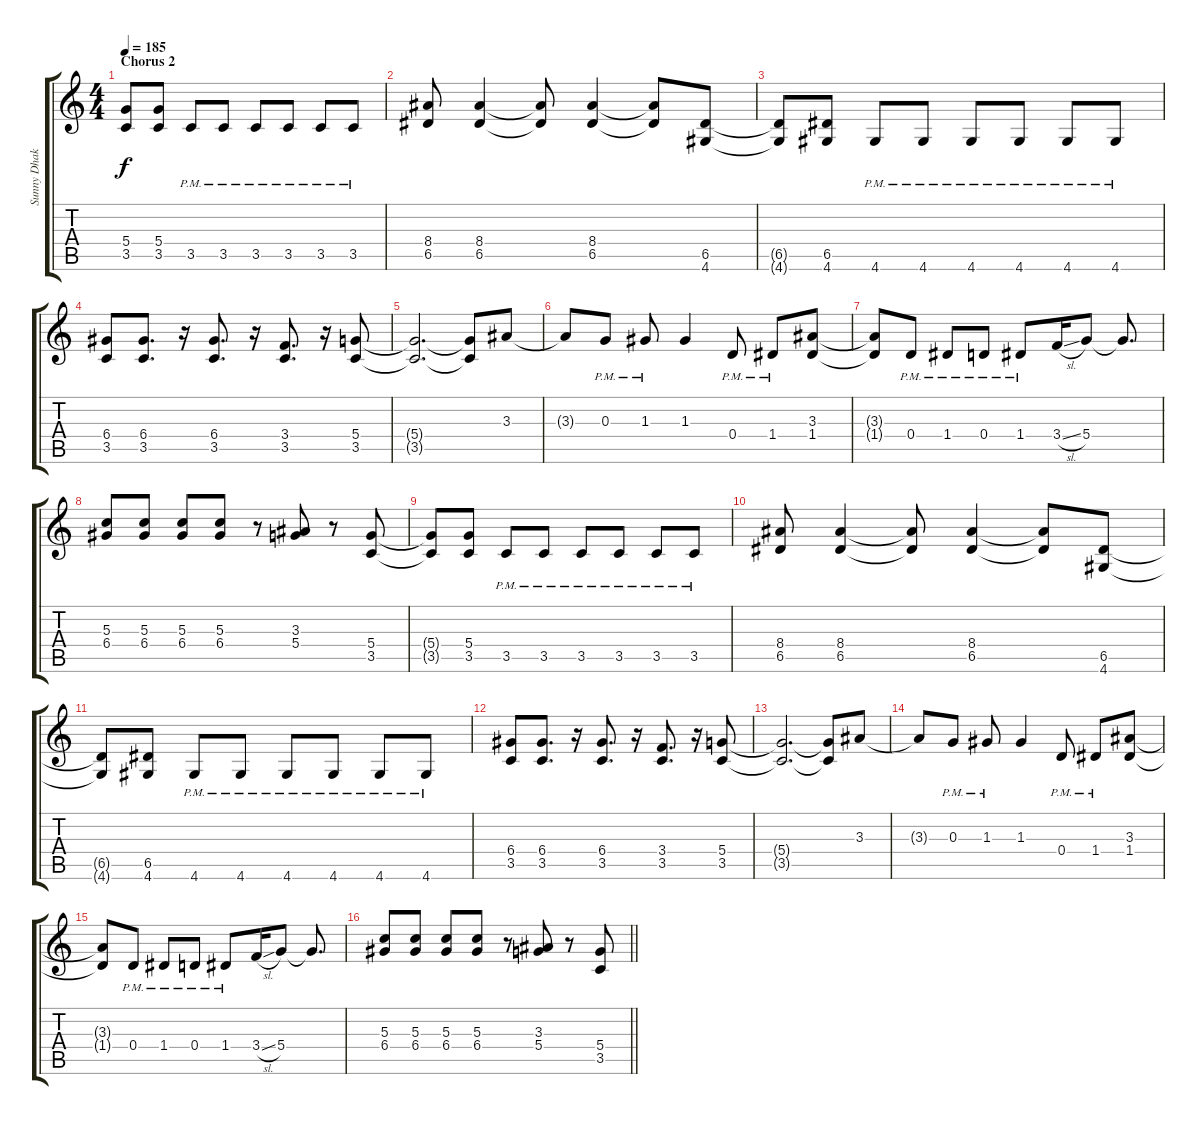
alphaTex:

\track ("Sunny Dhak" "Sunny Dhak") {instrument distortionguitar}
\staff {score tabs}
\tuning (E4 B3 G3 D3 A2 E2) {hide}
\ts (4 4)
\section ("" "Chorus 2")
\tempo 185
\clef g2
\ks c
(5.4{t} 3.5{t}).8{dy f} (5.4 3.5).8 3.5{pm}.8 3.5{pm}.8 3.5{pm}.8 3.5{pm}.8 3.5{pm}.8 3.5{pm}.8 |
(8.4 6.5).8 (8.4 6.5).4 (8.4{t} 6.5{t}).8 (8.4 6.5).4 (8.4{t} 6.5{t}).8 (6.5 4.6).8 |
(6.5{t} 4.6{t}).8 (6.5 4.6).8 4.6{pm}.8 4.6{pm}.8 4.6{pm}.8 4.6{pm}.8 4.6{pm}.8 4.6{pm}.8 |
(6.4 3.5).8 (6.4 3.5).8{d} r.16 (6.4 3.5).8{d} r.16 (3.4 3.5).8{d} r.16 (5.4 3.5).8 |
(5.4{t} 3.5{t}).2{d} (5.4{t} 3.5{t}).8 3.3.8 |
3.3{t}.8 0.3{pm}.8 1.3{pm}.8 1.3.4 0.4{pm}.8 1.4{pm}.8 (3.3 1.4).8 |
(3.3{t} 1.4{t}).8 0.4{pm}.8 1.4{pm}.8 0.4{pm}.8 1.4{pm}.8 3.4{sl}.16 5.4.8 5.4{t}.8{d} |
(5.3 6.4).8 (5.3 6.4).8 (5.3 6.4).8 (5.3 6.4).8 r.8 (3.3 5.4).8 r.8 (5.4 3.5).8 |
(5.4{t} 3.5{t}).8 (5.4 3.5).8 3.5{pm}.8 3.5{pm}.8 3.5{pm}.8 3.5{pm}.8 3.5{pm}.8 3.5{pm}.8 |
(8.4 6.5).8 (8.4 6.5).4 (8.4{t} 6.5{t}).8 (8.4 6.5).4 (8.4{t} 6.5{t}).8 (6.5 4.6).8 |
(6.5{t} 4.6{t}).8 (6.5 4.6).8 4.6{pm}.8 4.6{pm}.8 4.6{pm}.8 4.6{pm}.8 4.6{pm}.8 4.6{pm}.8 |
(6.4 3.5).8 (6.4 3.5).8{d} r.16 (6.4 3.5).8{d} r.16 (3.4 3.5).8{d} r.16 (5.4 3.5).8 |
(5.4{t} 3.5{t}).2{d} (5.4{t} 3.5{t}).8 3.3.8 |
3.3{t}.8 0.3{pm}.8 1.3{pm}.8 1.3.4 0.4{pm}.8 1.4{pm}.8 (3.3 1.4).8 |
(3.3{t} 1.4{t}).8 0.4{pm}.8 1.4{pm}.8 0.4{pm}.8 1.4{pm}.8 3.4{sl}.16 5.4.8 5.4{t}.8{d} |
\barLineRight lightlight
(5.3 6.4).8 (5.3 6.4).8 (5.3 6.4).8 (5.3 6.4).8 r.8 (3.3 5.4).8 r.8 (5.4 3.5).8
